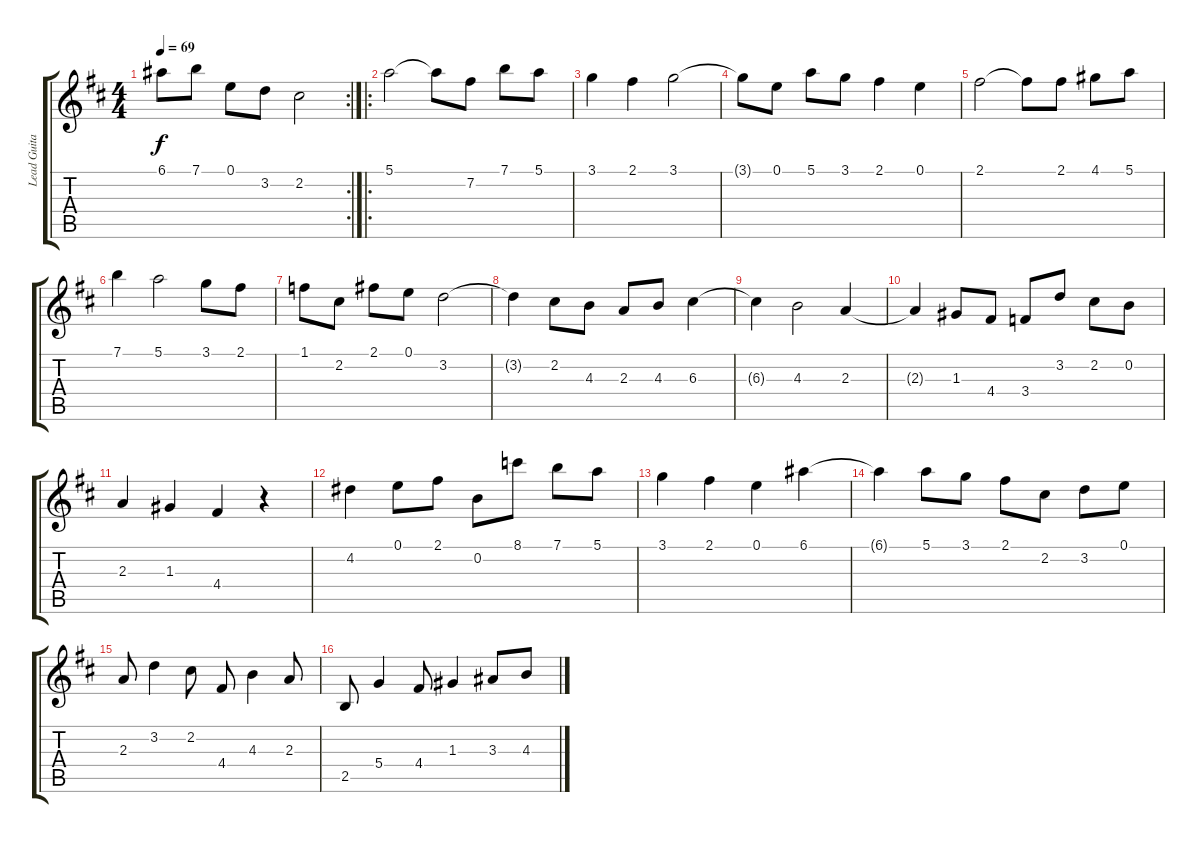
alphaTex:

\track ("Lead Guitar" "Lead Guita") {instrument distortionguitar}
\staff {score tabs}
\tuning (E4 B3 G3 D3 A2 E2) {hide}
\rc 2
\ts (4 4)
\tempo 69
\clef g2
\ks bminor
6.1.8{dy f} 7.1.8 0.1.8 3.2.8 2.2.2 |
\ro
5.1.2 5.1{t}.8 7.2.8 7.1.8 5.1.8 |
3.1.4 2.1.4 3.1.2 |
3.1{t}.8 0.1.8 5.1.8 3.1.8 2.1.4 0.1.4 |
2.1.2 2.1{t}.8 2.1.8 4.1.8 5.1.8 |
7.1.4 5.1.2 3.1.8 2.1.8 |
1.1.8 2.2.8 2.1.8 0.1.8 3.2.2 |
3.2{t}.4 2.2.8 4.3.8 2.3.8 4.3.8 6.3.4 |
6.3{t}.4 4.3.2 2.3.4 |
2.3{t}.4 1.3.8 4.4.8 3.4.8 3.2.8 2.2.8 0.2.8 |
2.3.4 1.3.4 4.4.4 r.4 |
4.2.4 0.1.8 2.1.8 0.2.8 8.1.8 7.1.8 5.1.8 |
3.1.4 2.1.4 0.1.4 6.1.4 |
6.1{t}.4 5.1.8 3.1.8 2.1.8 2.2.8 3.2.8 0.1.8 |
2.3.8 3.2.4 2.2.8 4.4.8 4.3.4 2.3.8 |
2.5.8 5.4.4 4.4.8 1.3.4 3.3.8 4.3.8
